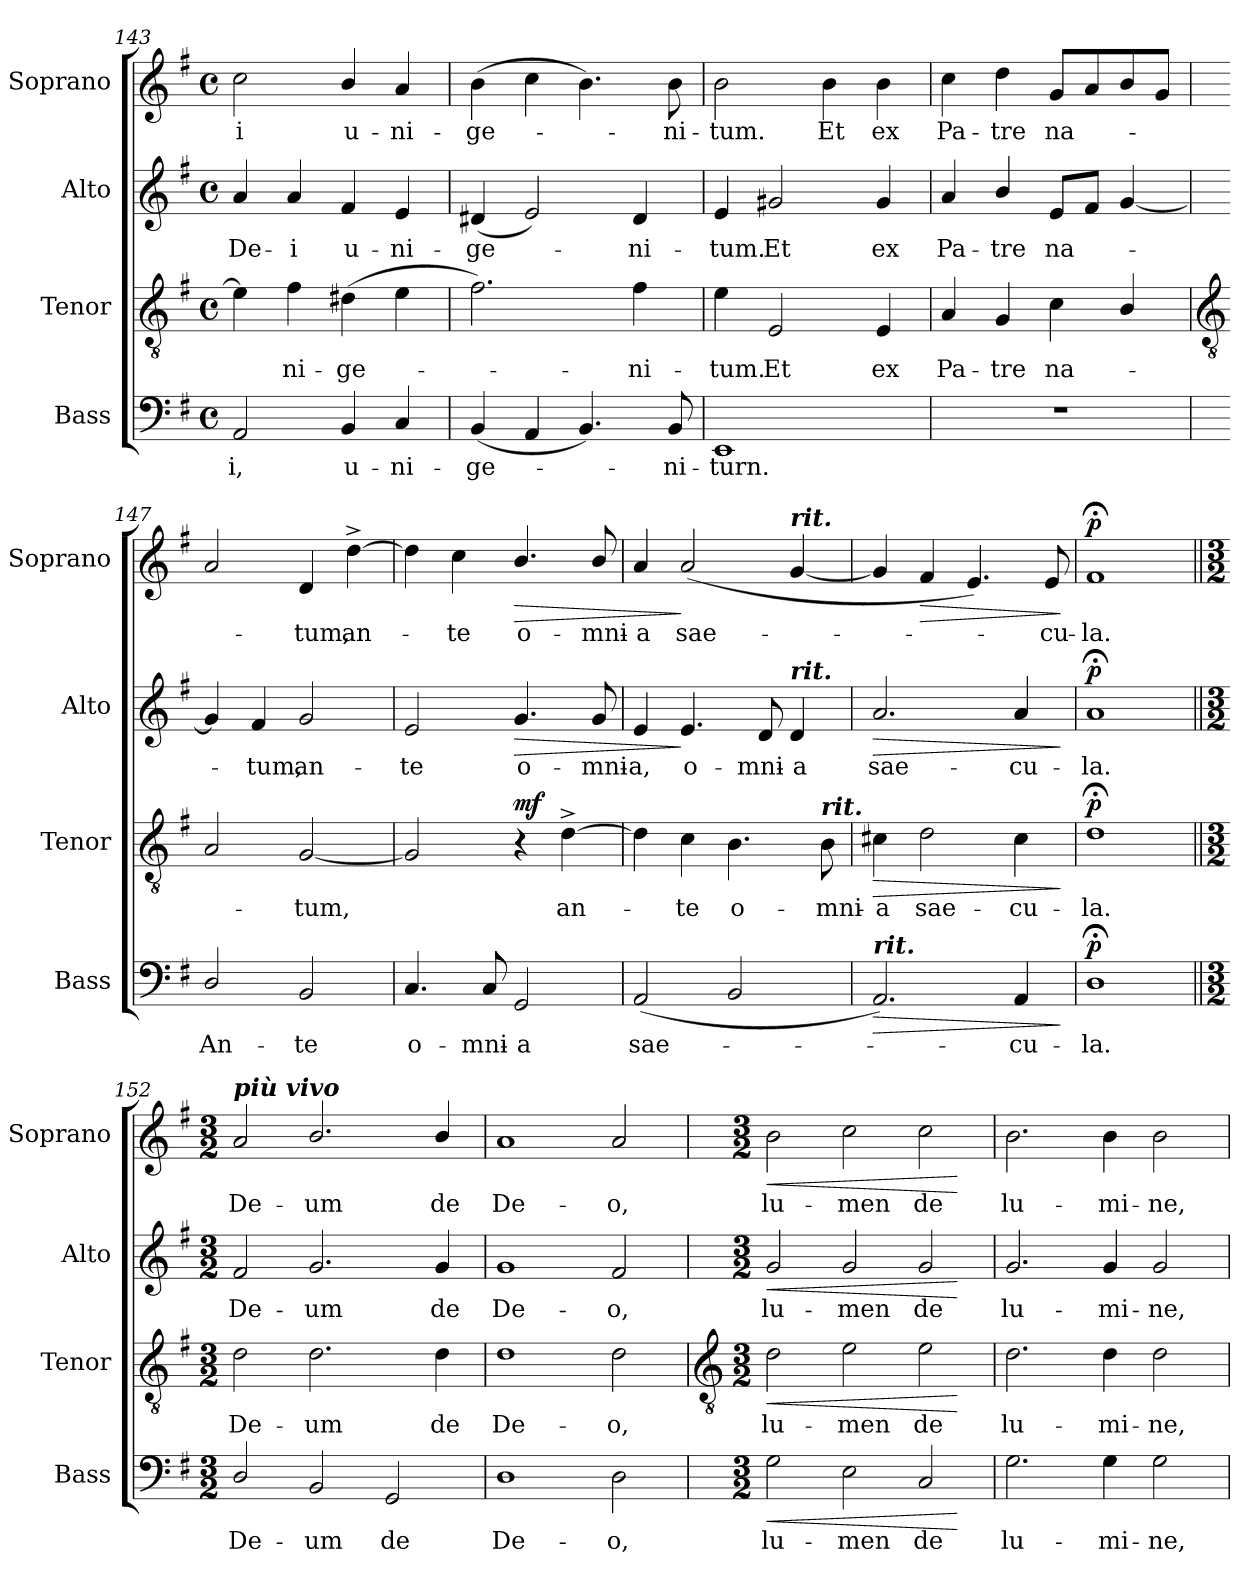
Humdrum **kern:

**kern	**text	**dynam	**kern	**text	**dynam	**kern	**text	**dynam	**kern	**text	**dynam
*part4	*part4	*part4	*part3	*part3	*part3	*part2	*part2	*part2	*part1	*part1	*part1
*staff4	*staff4	*staff4	*staff3	*staff3	*staff3	*staff2	*staff2	*staff2	*staff1	*staff1	*staff1
*I"Bass	*	*	*I"Tenor	*	*	*I"Alto	*	*	*I"Soprano	*	*
*I'Bass	*	*	*I'Tenor	*	*	*I'Alto	*	*	*I'Soprano	*	*
*clefF4	*	*	*clefGv2	*	*	*clefG2	*	*	*clefG2	*	*
*k[f#]	*	*	*k[f#]	*	*	*k[f#]	*	*	*k[f#]	*	*
*G:	*	*	*G:	*	*	*G:	*	*	*G:	*	*
*M4/4	*	*	*M4/4	*	*	*M4/4	*	*	*M4/4	*	*
*met(c)	*	*	*met(c)	*	*	*met(c)	*	*	*met(c)	*	*
=143	=143	=143	=143	=143	=143	=143	=143	=143	=143	=143	=143
!	!LO:LY:b	!	!	!	!	!	!LO:LY:b	!	!	!LO:LY:b	!
2AA	-i,	.	4e]	.	.	4a	De-	.	2cc	-i	.
!	!	!	!	!LO:LY:b	!	!	!LO:LY:b	!	!	!	!
.	.	.	4f#	ni-	.	4a	-i	.	.	.	.
!	!LO:LY:b	!	!	!LO:LY:b	!	!	!LO:LY:b	!	!	!LO:LY:b	!
4BB	u-	.	(>4d#X	-ge-	.	4f#	u-	.	4b/	u-	.
!	!LO:LY:b	!	!	!	!	!	!LO:LY:b	!	!	!LO:LY:b	!
4C	-ni-	.	4e	.	.	4e	-ni-	.	4a	-ni-	.
=144	=144	=144	=144	=144	=144	=144	=144	=144	=144	=144	=144
!	!LO:LY:b	!	!	!	!	!	!LO:LY:b	!	!	!LO:LY:b	!
(<4BB	-ge-	.	2.f#)	.	.	(<4d#X	-ge-	.	(>4b	-ge-	.
4AA	.	.	.	.	.	2e)	.	.	4cc	.	.
4.BB)	.	.	.	.	.	.	.	.	4.b)	.	.
!	!	!	!	!LO:LY:b	!	!	!LO:LY:b	!	!	!	!
.	.	.	4f#	ni-	.	4d#	ni-	.	.	.	.
!	!LO:LY:b	!	!	!	!	!	!	!	!	!LO:LY:b	!
8BB	ni-	.	.	.	.	.	.	.	8b	ni-	.
=145	=145	=145	=145	=145	=145	=145	=145	=145	=145	=145	=145
!	!LO:LY:b	!	!	!LO:LY:b	!	!	!LO:LY:b	!	!	!LO:LY:b	!
1EE	-turn.	.	4e	-tum.	.	4e	-tum.	.	2b	-tum.	.
!	!	!	!	!LO:LY:b	!	!	!LO:LY:b	!	!	!	!
.	.	.	2E	Et	.	2g#X	Et	.	.	.	.
!	!	!	!	!	!	!	!	!	!	!LO:LY:b	!
.	.	.	.	.	.	.	.	.	4b	Et	.
!	!	!	!	!LO:LY:b	!	!	!LO:LY:b	!	!	!LO:LY:b	!
.	.	.	4E	ex	.	4g#	ex	.	4b	ex	.
=146	=146	=146	=146	=146	=146	=146	=146	=146	=146	=146	=146
!	!	!	!	!LO:LY:b	!	!	!LO:LY:b	!	!	!LO:LY:b	!
1r	.	.	4A	Pa-	.	4a	Pa-	.	4cc	Pa-	.
!	!	!	!	!LO:LY:b	!	!	!LO:LY:b	!	!	!LO:LY:b	!
.	.	.	4G	-tre	.	4b/	-tre	.	4dd	-tre	.
!	!	!	!	!LO:LY:b	!	!	!LO:LY:b	!	!	!LO:LY:b	!
.	.	.	4c	na-	.	8eL	na-	.	8gL	na-	.
.	.	.	.	.	.	8f#J	.	.	8a	.	.
.	.	.	4B/	.	.	[4g	.	.	8b	.	.
.	.	.	.	.	.	.	.	.	8gJ	.	.
!!LO:LB:g=z
=147	=147	=147	=147	=147	=147	=147	=147	=147	=147	=147	=147
*	*	*	*clefGv2	*	*	*	*	*	*	*	*
!	!LO:LY:b	!	!	!	!	!	!	!	!	!	!
2D/	An-	.	2A	.	.	4g]	.	.	2a	.	.
!	!	!	!	!	!	!	!LO:LY:b	!	!	!	!
.	.	.	.	.	.	4f#	tum,	.	.	.	.
!	!LO:LY:b	!	!	!LO:LY:b	!	!	!LO:LY:b	!	!	!LO:LY:b	!
2BB	-te	.	[2G	tum,	.	2g	an-	.	4d	tum,	.
!	!	!	!	!	!	!	!	!	!	!LO:LY:b	!
.	.	.	.	.	.	.	.	.	[4dd^	an-	.
=148	=148	=148	=148	=148	=148	=148	=148	=148	=148	=148	=148
!	!LO:LY:b	!	!	!	!	!	!LO:LY:b	!	!	!	!
4.C	o-	.	2G]	.	.	2e	-te	.	4dd]	.	.
!	!	!	!	!	!	!	!	!	!	!LO:LY:b	!
.	.	.	.	.	.	.	.	.	4cc	te	.
!	!LO:LY:b	!	!	!	!	!	!	!	!	!	!
8C	-mni-	.	.	.	.	.	.	.	.	.	.
!	!LO:LY:b	!	!	!	!LO:DY:a	!	!LO:LY:b	!LO:HP:b	!	!LO:LY:b	!LO:HP:b
2GG	-a	.	4r	.	mf	4.g	o-	>	4.b/	o-	>
!	!	!	!	!LO:LY:b	!	!	!	!	!	!	!
.	.	.	[4d^	an-	.	.	.	.	.	.	.
!	!	!	!	!	!	!	!LO:LY:b	!	!	!LO:LY:b	!
.	.	.	.	.	.	8g	-mni-	.	8b/	-mni-	.
=149	=149	=149	=149	=149	=149	=149	=149	=149	=149	=149	=149
!	!LO:LY:b	!	!	!	!	!	!LO:LY:b	!	!	!LO:LY:b	!
(<2AA	sae-	.	4d]	.	.	4e	-a,	.	4a	-a	.
!	!	!	!	!LO:LY:b	!	!	!LO:LY:b	!	!	!LO:LY:b	!
.	.	.	4c	te	.	4.e	o-	]	(<2a	sae-	]
!	!	!	!	!LO:LY:b	!	!	!	!	!	!	!
2BB	.	.	4.B	o-	.	.	.	.	.	.	.
!	!	!	!	!	!	!	!LO:LY:b	!	!	!	!
.	.	.	.	.	.	8d	-mni-	.	.	.	.
!	!	!	!	!	!	!	!	!	!LO:TX:a:Bi:t=rit.	!	!
!	!	!	!	!	!	!LO:TX:a:Bi:t=rit.	!	!	!	!	!
!	!	!	!	!	!	!	!LO:LY:b	!	!	!	!
.	.	.	.	.	.	4d	-a	.	[4g	.	.
!	!	!	!LO:TX:a:Bi:t=rit.	!	!	!	!	!	!	!	!
!	!	!	!	!LO:LY:b	!	!	!	!	!	!	!
.	.	.	8B	-mni-	.	.	.	.	.	.	.
=150	=150	=150	=150	=150	=150	=150	=150	=150	=150	=150	=150
!LO:TX:a:Bi:t=rit.	!	!	!	!	!	!	!	!	!	!	!
!	!	!LO:HP:b	!	!LO:LY:b	!LO:HP:b	!	!LO:LY:b	!LO:HP:b	!	!	!
2.AA)	.	>	4c#X	-a	>	2.a	sae-	>	4g]	.	.
!	!	!	!	!LO:LY:b	!	!	!	!	!	!	!LO:HP:b
.	.	.	2d	sae-	.	.	.	.	4f#	.	>
.	.	.	.	.	.	.	.	.	4.e)	.	.
!	!LO:LY:b	!	!	!LO:LY:b	!	!	!LO:LY:b	!	!	!	!
4AA	cu-	.	4c#	-cu-	.	4a	-cu-	.	.	.	.
!	!	!	!	!	!	!	!	!	!	!LO:LY:b	!
.	.	.	.	.	.	.	.	.	8e	cu-	.
.	.	]	.	.	]	.	.	]	.	.	]
=151	=151	=151	=151	=151	=151	=151	=151	=151	=151	=151	=151
!	!LO:LY:b	!LO:DY:b	!	!LO:LY:b	!LO:DY:b	!	!LO:LY:b	!LO:DY:b	!	!LO:LY:b	!LO:DY:b
1D;<	la.	p	1d;<	la.	p	1a;<	la.	p	1f#;<	la.	p
=152||	=152||	=152||	=152||	=152||	=152||	=152||	=152||	=152||	=152||	=152||	=152||
*M3/2	*	*	*M3/2	*	*	*M3/2	*	*	*M3/2	*	*
*	*	*	*	*	*	*	*	*	*MM160	*	*
!	!	!	!	!	!	!	!	!	!LO:TX:a:Bi:t=più vivo	!	!
!	!LO:LY:b	!	!	!LO:LY:b	!	!	!LO:LY:b	!	!	!LO:LY:b	!
2D/	De-	.	2d	De-	.	2f#	De-	.	2a	De-	.
!	!LO:LY:b	!	!	!LO:LY:b	!	!	!LO:LY:b	!	!	!LO:LY:b	!
2BB	-um	.	2.d	-um	.	2.g	-um	.	2.b/	-um	.
!	!LO:LY:b	!	!	!	!	!	!	!	!	!	!
2GG	de	.	.	.	.	.	.	.	.	.	.
!	!	!	!	!LO:LY:b	!	!	!LO:LY:b	!	!	!LO:LY:b	!
.	.	.	4d	de	.	4g	de	.	4b/	de	.
=153	=153	=153	=153	=153	=153	=153	=153	=153	=153	=153	=153
!	!LO:LY:b	!	!	!LO:LY:b	!	!	!LO:LY:b	!	!	!LO:LY:b	!
1D	De-	.	1d	De-	.	1g	De-	.	1a	De-	.
!	!LO:LY:b	!	!	!LO:LY:b	!	!	!LO:LY:b	!	!	!LO:LY:b	!
2D	-o,	.	2d	-o,	.	2f#	-o,	.	2a	-o,	.
!!LO:LB:g=z
=154	=154	=154	=154	=154	=154	=154	=154	=154	=154	=154	=154
*	*	*	*clefGv2	*	*	*	*	*	*	*	*
*M3/2	*	*	*M3/2	*	*	*M3/2	*	*	*M3/2	*	*
!	!LO:LY:b	!LO:HP:b	!	!LO:LY:b	!LO:HP:b	!	!LO:LY:b	!LO:HP:b	!	!LO:LY:b	!LO:HP:b
2G	lu-	<	2d	lu-	<	2g	lu-	<	2b	lu-	<
!	!LO:LY:b	!	!	!LO:LY:b	!	!	!LO:LY:b	!	!	!LO:LY:b	!
2E	-men	.	2e	-men	.	2g	-men	.	2cc	-men	.
!	!LO:LY:b	!	!	!LO:LY:b	!	!	!LO:LY:b	!	!	!LO:LY:b	!
2C	de	.	2e	de	.	2g	de	.	2cc	de	.
.	.	[	.	.	[	.	.	[	.	.	[
=155	=155	=155	=155	=155	=155	=155	=155	=155	=155	=155	=155
!	!LO:LY:b	!	!	!LO:LY:b	!	!	!LO:LY:b	!	!	!LO:LY:b	!
2.G	lu-	.	2.d	lu-	.	2.g	lu-	.	2.b	lu-	.
!	!LO:LY:b	!	!	!LO:LY:b	!	!	!LO:LY:b	!	!	!LO:LY:b	!
4G	-mi-	.	4d	-mi-	.	4g	-mi-	.	4b	-mi-	.
!	!LO:LY:b	!	!	!LO:LY:b	!	!	!LO:LY:b	!	!	!LO:LY:b	!
2G	-ne,	.	2d	-ne,	.	2g	-ne,	.	2b	-ne,	.
=	=	=	=	=	=	=	=	=	=	=	=
*-	*-	*-	*-	*-	*-	*-	*-	*-	*-	*-	*-
